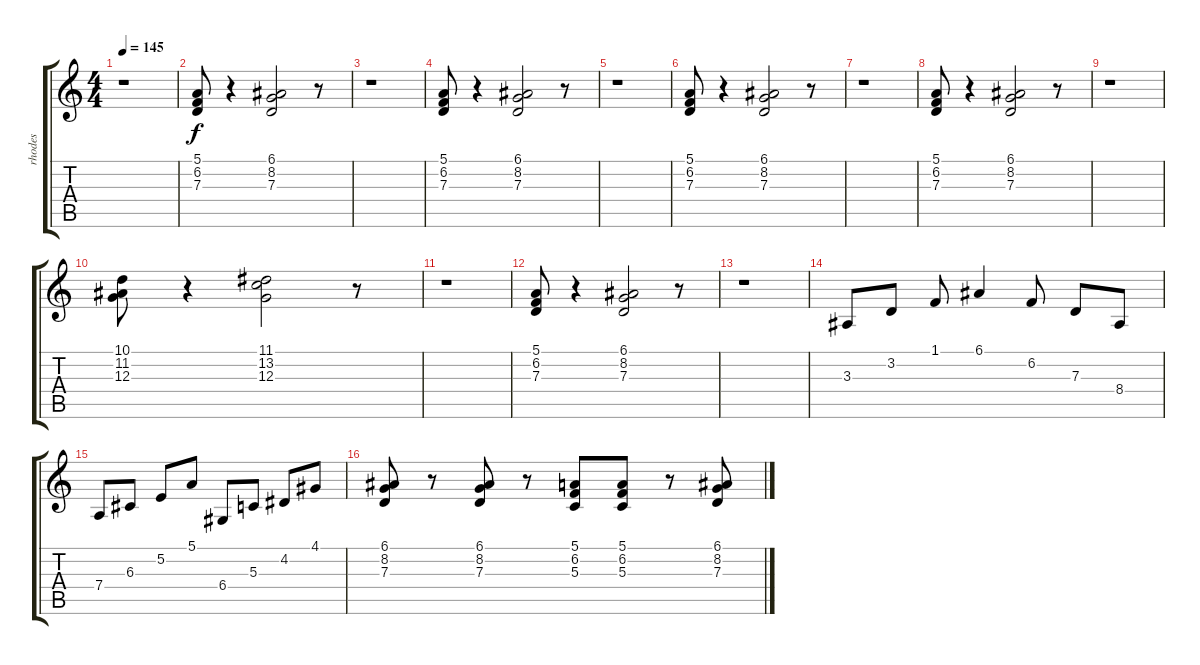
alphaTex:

\track ("rhodes" "rhodes") {instrument electricpiano1}
\staff {score tabs}
\tuning (E4 B3 G3 D3 A2 E2) {hide}
\ts (4 4)
\tempo 145
\clef g2
\ks c
r.1{dy f instrument electricpiano1} |
(5.1 6.2 7.3).8 r.4 (6.1 8.2 7.3).2 r.8 |
r.1 |
(5.1 6.2 7.3).8 r.4 (6.1 8.2 7.3).2 r.8 |
r.1 |
(5.1 6.2 7.3).8 r.4 (6.1 8.2 7.3).2 r.8 |
r.1 |
(5.1 6.2 7.3).8 r.4 (6.1 8.2 7.3).2 r.8 |
r.1 |
(10.1 11.2 12.3).8 r.4 (11.1 13.2 12.3).2 r.8 |
r.1 |
(5.1 6.2 7.3).8 r.4 (6.1 8.2 7.3).2 r.8 |
r.1 |
3.3.8 3.2.8 1.1.8 6.1.4 6.2.8 7.3.8 8.4.8 |
7.4.8 6.3.8 5.2.8 5.1.8 6.4.8 5.3.8 4.2.8 4.1.8 |
(6.1 8.2 7.3).8 r.8 (6.1 8.2 7.3).8 r.8 (5.1 6.2 5.3).8 (5.1 6.2 5.3).8 r.8 (6.1 8.2 7.3).8
